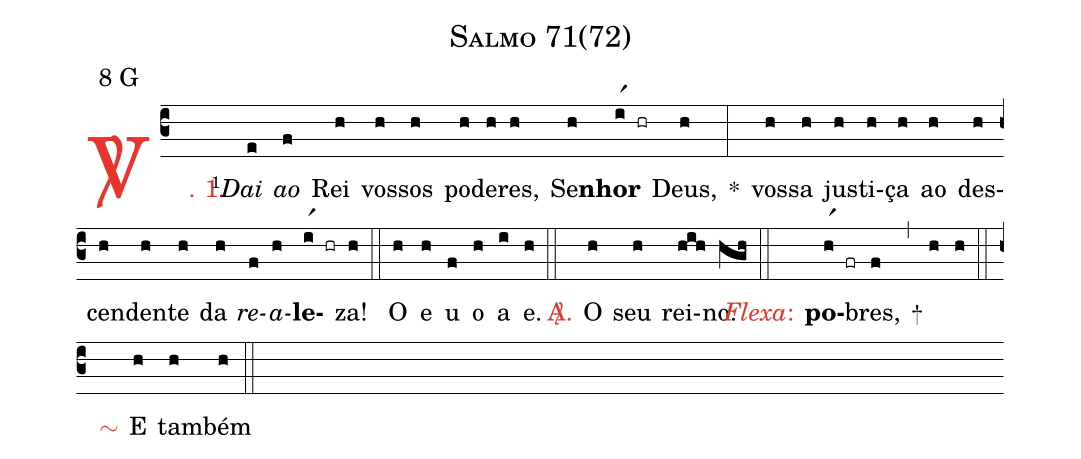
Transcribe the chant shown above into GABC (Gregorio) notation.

name: Salmo 71(72);
mode: 8;
mode-differentia: G;
%%
(c3)

<c><sp>V/</sp>. 1.</c>() <v>\VSup{1}</v><i>Dai</i>(e) <i>ao</i>(f) Rei(h) vos(h)sos(h) po(h)de(h)res,(h) Se(h)<b>nhor</b>(ir1 hr) Deus,(h) *(:) vos(h)sa(h) jus(h)ti(h)ça(h) ao(h) des(h)cen(h)den(h)te(h) da(h) <i>re</i>(f)<i>a</i>(h)<b>le</b>(ir1 hr)za!(h) (::)

<eu>O(h) e(h) u(f) o(h) a(i) e.</eu>(h) (::)

<nlba><c><sp>A/</sp>.</c>() O</nlba>(h) seu(h) rei(hih)no.(hgh) (::)

<nlba><c><i>Flexa</i>:</c>() <b>po</b></nlba>(hr1 fr)bres,(f) +(,) (h) (h) (::)

<nlba><c><sp>~</sp></c>() E</nlba>(h) tam(h)bém(h) (::)
